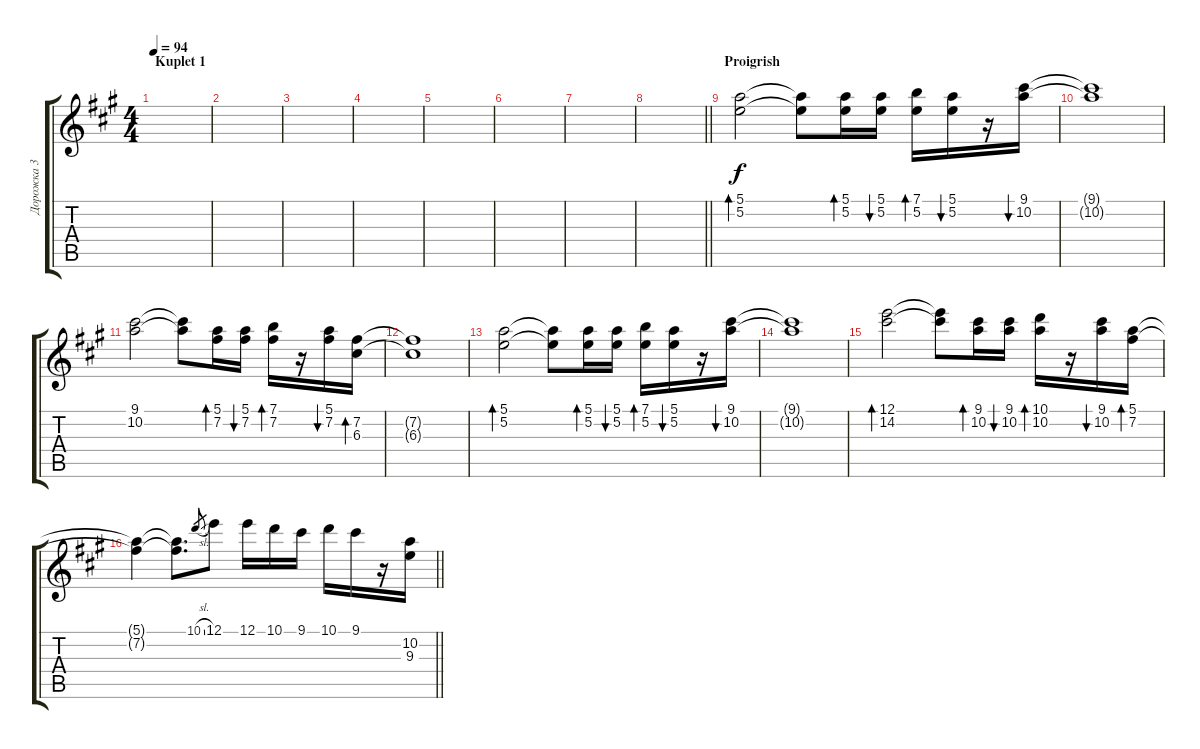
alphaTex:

\track ("Дорожка 3" "Дорожка 3") {instrument acousticguitarsteel}
\staff {score tabs}
\tuning (E4 B3 G3 D3 A2 E2) {hide}
\ts (4 4)
\section ("" "Kuplet 1")
\tempo 94
\clef g2
\ks a
|
|
|
|
|
|
|
\barLineRight lightlight
|
\section ("" "Proigrish")
(5.1 5.2).2{bd 60} (5.1{t} 5.2{t}).8 (5.1 5.2).16{bd 60} (5.1 5.2).16{bu 60} (7.1 5.2).16{bd 60} (5.1 5.2).16{bu 60} r.16 (9.1 10.2).16{bu 60} |
(9.1{t} 10.2{t}).1 |
(9.1 10.2).2 (9.1{t} 10.2{t}).8 (5.1 7.2).16{bd 60} (5.1 7.2).16{bu 60} (7.1 7.2).16{bd 60} r.16 (5.1 7.2).16{bu 60} (7.2 6.3).16{bd 60} |
(7.2{t} 6.3{t}).1 |
(5.1 5.2).2{bd 60} (5.1{t} 5.2{t}).8 (5.1 5.2).16{bd 60} (5.1 5.2).16{bu 60} (7.1 5.2).16{bd 60} (5.1 5.2).16{bu 60} r.16 (9.1 10.2).16{bu 60} |
(9.1{t} 10.2{t}).1 |
(12.1 14.2).2{bd 30} (12.1{t} 14.2{t}).8 (9.1 10.2).16{bd 60} (9.1 10.2).16{bu 60} (10.1 10.2).16{bd 60} r.16 (9.1 10.2).16{bu 60} (5.1 7.2).16{bd 60} |
\barLineRight lightlight
(5.1{t} 7.2{t}).4 (5.1{t} 7.2{t}).8{d} 10.1{sl}.8{gr} 12.1.8 12.1.16 10.1.16 9.1.16 10.1.16 9.1.16 r.16 (10.2 9.3).16
